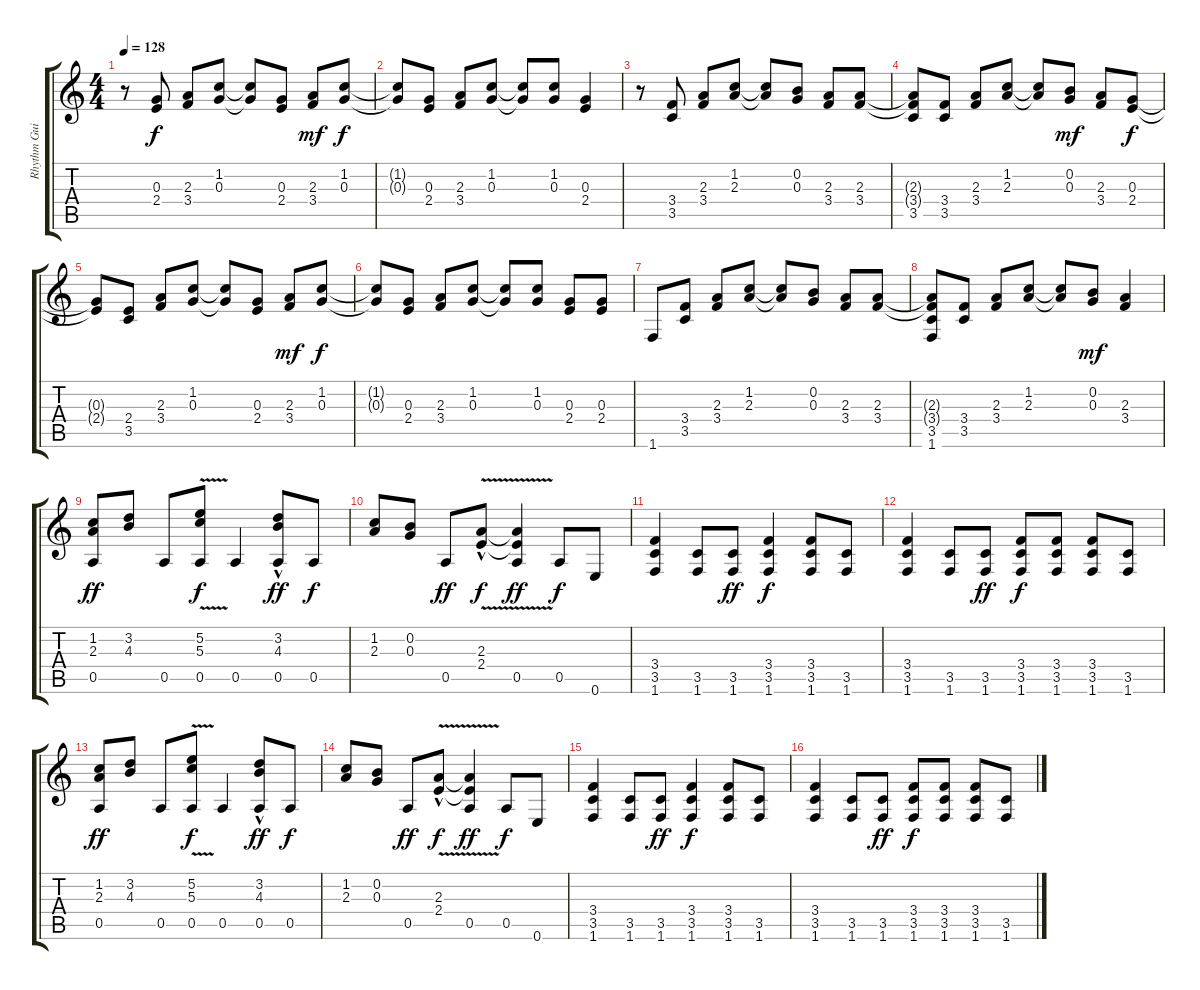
\track ("Rhythm Guitar" "Rhythm Gui") {instrument electricguitarclean}
\staff {score tabs}
\tuning (E4 B3 G3 D3 A2 E2) {hide}
\ts (4 4)
\tempo 128
\clef g2
\ks c
r.8{dy f} (0.3 2.4).8 (2.3 3.4).8 (1.2 0.3).8 (1.2{t} 0.3{t}).8 (0.3 2.4).8 (2.3 3.4).8{dy mf} (1.2 0.3).8{dy f} |
(1.2{t} 0.3{t}).8 (0.3 2.4).8 (2.3 3.4).8 (1.2 0.3).8 (1.2{t} 0.3{t}).8 (1.2 0.3).8 (0.3 2.4).4 |
r.8 (3.4 3.5).8 (2.3 3.4).8 (1.2 2.3).8 (1.2{t} 2.3{t}).8 (0.2 0.3).8 (2.3 3.4).8 (2.3 3.4).8 |
(2.3{t} 3.4{t} 3.5).8 (3.4 3.5).8 (2.3 3.4).8 (1.2 2.3).8 (1.2{t} 2.3{t}).8 (0.2 0.3).8{dy mf} (2.3 3.4).8 (0.3 2.4).8{dy f} |
(0.3{t} 2.4{t}).8 (2.4 3.5).8 (2.3 3.4).8 (1.2 0.3).8 (1.2{t} 0.3{t}).8 (0.3 2.4).8 (2.3 3.4).8{dy mf} (1.2 0.3).8{dy f} |
(1.2{t} 0.3{t}).8 (0.3 2.4).8 (2.3 3.4).8 (1.2 0.3).8 (1.2{t} 0.3{t}).8 (1.2 0.3).8 (0.3 2.4).8 (0.3 2.4).8 |
1.6.8 (3.4 3.5).8 (2.3 3.4).8 (1.2 2.3).8 (1.2{t} 2.3{t}).8 (0.2 0.3).8 (2.3 3.4).8 (2.3 3.4).8 |
(2.3{t} 3.4{t} 3.5 1.6).8 (3.4 3.5).8 (2.3 3.4).8 (1.2 2.3).8 (1.2{t} 2.3{t}).8 (0.2 0.3).8{dy mf} (2.3 3.4).4 |
(1.2 2.3 0.5).8{dy ff volume 11} (3.2 4.3).8 0.5.8 (5.2{v} 5.3{v} 0.5{v}).8{dy f} 0.5.4 (3.2{hac} 4.3{hac} 0.5).8{dy ff} 0.5.8{dy f} |
(1.2 2.3).8 (0.2 0.3).8 0.5.8{dy ff} (2.3{v hac} 2.4{v hac}).8{dy f} (2.3{t} 2.4{t} 0.5).4{dy ff} 0.5.8{dy f} 0.6.8 |
(3.4 3.5 1.6).4 (3.5 1.6).8 (3.5 1.6).8{dy ff} (3.4 3.5 1.6).4{dy f} (3.4 3.5 1.6).8 (3.5 1.6).8 |
(3.4 3.5 1.6).4 (3.5 1.6).8 (3.5 1.6).8{dy ff} (3.4 3.5 1.6).8{dy f} (3.4 3.5 1.6).8 (3.4 3.5 1.6).8 (3.5 1.6).8 |
(1.2 2.3 0.5).8{dy ff volume 11} (3.2 4.3).8 0.5.8 (5.2{v} 5.3{v} 0.5{v}).8{dy f} 0.5.4 (3.2{hac} 4.3{hac} 0.5).8{dy ff} 0.5.8{dy f} |
(1.2 2.3).8 (0.2 0.3).8 0.5.8{dy ff} (2.3{v hac} 2.4{v hac}).8{dy f} (2.3{t} 2.4{t} 0.5).4{dy ff} 0.5.8{dy f} 0.6.8 |
(3.4 3.5 1.6).4 (3.5 1.6).8 (3.5 1.6).8{dy ff} (3.4 3.5 1.6).4{dy f} (3.4 3.5 1.6).8 (3.5 1.6).8 |
(3.4 3.5 1.6).4 (3.5 1.6).8 (3.5 1.6).8{dy ff} (3.4 3.5 1.6).8{dy f} (3.4 3.5 1.6).8 (3.4 3.5 1.6).8 (3.5 1.6).8
